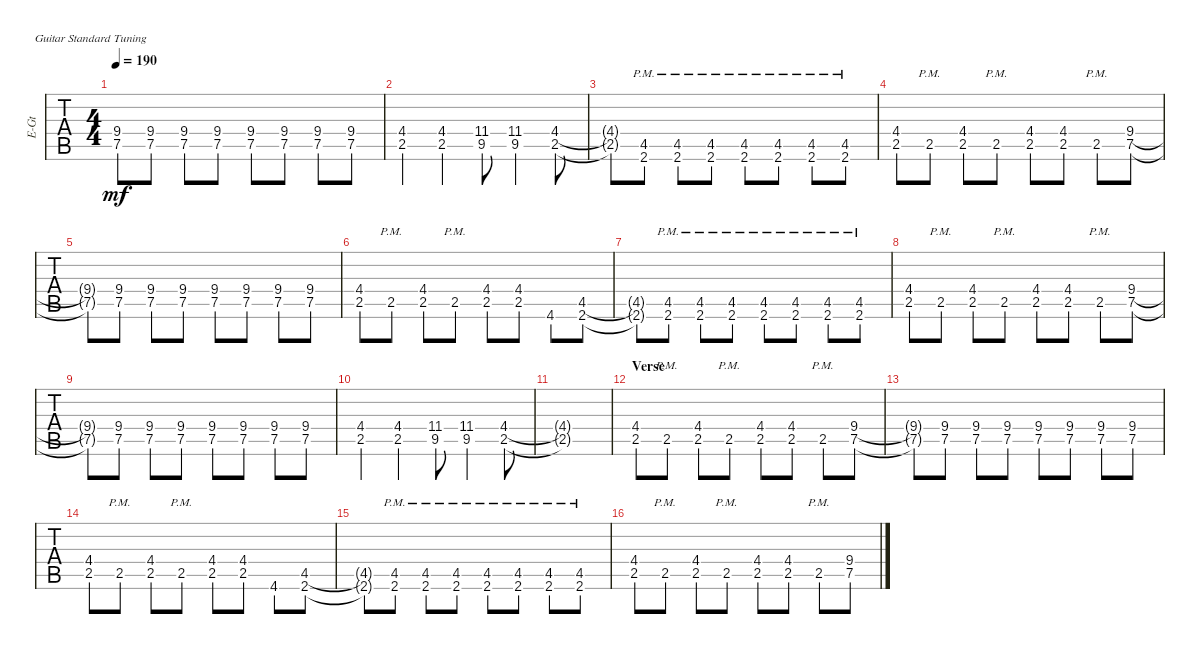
\defaultSystemsLayout 4
\bracketExtendMode groupsimilarinstruments
\otherSystemsTrackNameOrientation horizontal
\track ("Cole Train" "E-Gt") {instrument distortionguitar}
\staff {tabs}
\tuning (E4 B3 G3 D3 A2 E2)
\ts (4 4)
\tempo 190
\clef g2
\ks c
(7.5{t} 9.4{t}).8{dy mf} (7.5 9.4).8 (7.5 9.4).8 (7.5 9.4).8 (7.5 9.4).8 (7.5 9.4).8 (7.5 9.4).8 (7.5 9.4).8 |
(2.5 4.4{acc #}).4 (2.5 4.4{acc #}).4 (9.5{acc #} 11.4{acc #}).8 (9.5{acc #} 11.4{acc #}).4 (2.5 4.4{acc #}).8 |
(2.5{t} 4.4{t acc #}).8 (2.6{pm acc #} 4.5{pm acc #}).8 (2.6{pm acc #} 4.5{pm acc #}).8 (2.6{pm acc #} 4.5{pm acc #}).8 (2.6{pm acc #} 4.5{pm acc #}).8 (2.6{pm acc #} 4.5{pm acc #}).8 (2.6{pm acc #} 4.5{pm acc #}).8 (2.6{pm acc #} 4.5{pm acc #}).8 |
(2.5 4.4{acc #}).8 2.5{pm}.8 (2.5 4.4{acc #}).8 2.5{pm}.8 (2.5 4.4{acc #}).8 (2.5 4.4{acc #}).8 2.5{pm}.8 (7.5 9.4).8 |
(7.5{t} 9.4{t}).8 (7.5 9.4).8 (7.5 9.4).8 (7.5 9.4).8 (7.5 9.4).8 (7.5 9.4).8 (7.5 9.4).8 (7.5 9.4).8 |
(2.5 4.4{acc #}).8 2.5{pm}.8 (2.5 4.4{acc #}).8 2.5{pm}.8 (2.5 4.4{acc #}).8 (2.5 4.4{acc #}).8 4.6{acc #}.8 (4.5{acc #} 2.6{acc #}).8 |
(4.5{t acc #} 2.6{t acc #}).8 (4.5{pm acc #} 2.6{pm acc #}).8 (4.5{pm acc #} 2.6{pm acc #}).8 (4.5{pm acc #} 2.6{pm acc #}).8 (4.5{pm acc #} 2.6{pm acc #}).8 (4.5{pm acc #} 2.6{pm acc #}).8 (4.5{pm acc #} 2.6{pm acc #}).8 (4.5{pm acc #} 2.6{pm acc #}).8 |
(2.5 4.4{acc #}).8 2.5{pm}.8 (2.5 4.4{acc #}).8 2.5{pm}.8 (2.5 4.4{acc #}).8 (2.5 4.4{acc #}).8 2.5{pm}.8 (7.5 9.4).8 |
(7.5{t} 9.4{t}).8 (7.5 9.4).8 (7.5 9.4).8 (7.5 9.4).8 (7.5 9.4).8 (7.5 9.4).8 (7.5 9.4).8 (7.5 9.4).8 |
(2.5 4.4{acc #}).4 (2.5 4.4{acc #}).4 (9.5{acc #} 11.4{acc #}).8 (9.5{acc #} 11.4{acc #}).4 (2.5 4.4{acc #}).8 |
(2.5{t} 4.4{t acc #}).1 |
\section ("" "Verse")
(2.5 4.4{acc #}).8 2.5{pm}.8 (2.5 4.4{acc #}).8 2.5{pm}.8 (2.5 4.4{acc #}).8 (2.5 4.4{acc #}).8 2.5{pm}.8 (7.5 9.4).8 |
(7.5{t} 9.4{t}).8 (7.5 9.4).8 (7.5 9.4).8 (7.5 9.4).8 (7.5 9.4).8 (7.5 9.4).8 (7.5 9.4).8 (7.5 9.4).8 |
(2.5 4.4{acc #}).8 2.5{pm}.8 (2.5 4.4{acc #}).8 2.5{pm}.8 (2.5 4.4{acc #}).8 (2.5 4.4{acc #}).8 4.6{acc #}.8 (4.5{acc #} 2.6{acc #}).8 |
(4.5{t acc #} 2.6{t acc #}).8 (4.5{pm acc #} 2.6{pm acc #}).8 (4.5{pm acc #} 2.6{pm acc #}).8 (4.5{pm acc #} 2.6{pm acc #}).8 (4.5{pm acc #} 2.6{pm acc #}).8 (4.5{pm acc #} 2.6{pm acc #}).8 (4.5{pm acc #} 2.6{pm acc #}).8 (4.5{pm acc #} 2.6{pm acc #}).8 |
(2.5 4.4{acc #}).8 2.5{pm}.8 (2.5 4.4{acc #}).8 2.5{pm}.8 (2.5 4.4{acc #}).8 (2.5 4.4{acc #}).8 2.5{pm}.8 (7.5 9.4).8
